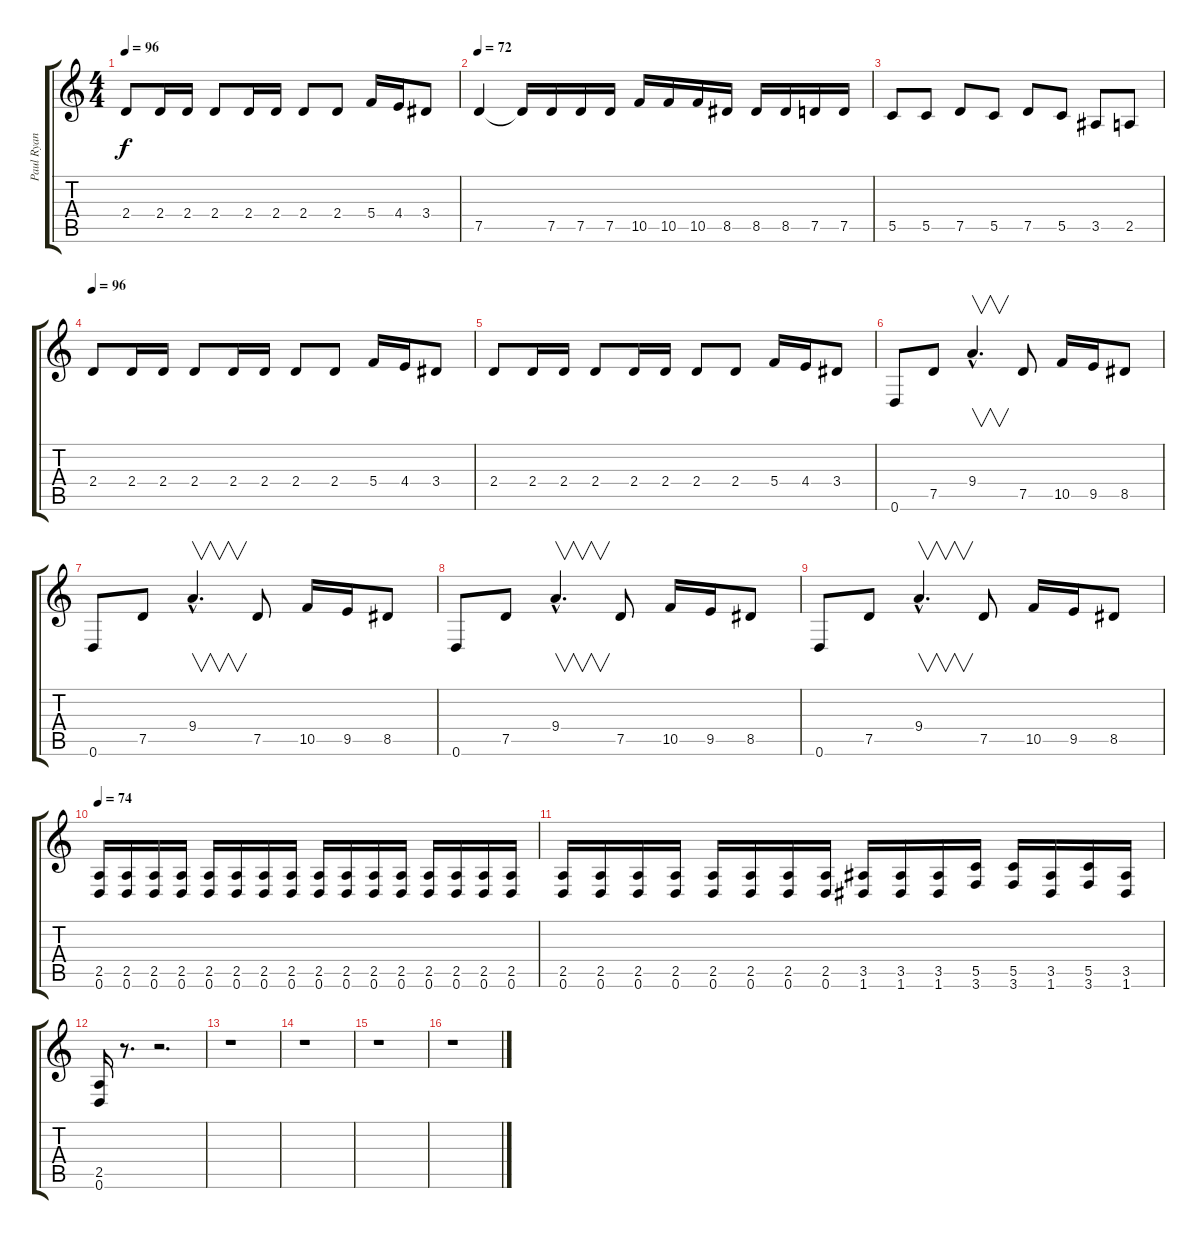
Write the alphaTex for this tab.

\track ("Paul Ryan (Guitar)" "Paul Ryan ") {instrument distortionguitar}
\staff {score tabs}
\tuning (D4 A3 F3 C3 G2 D2) {hide}
\ts (4 4)
\tempo 96
\clef g2
\ks c
2.4.8{dy f} 2.4.16 2.4.16 2.4.8 2.4.16 2.4.16 2.4.8 2.4.8 5.4.16 4.4.16 3.4.8 |
\tempo 72
7.5.4 7.5{t}.16 7.5.16 7.5.16 7.5.16 10.5.16 10.5.16 10.5.16 8.5.16 8.5.16 8.5.16 7.5.16 7.5.16 |
5.5.8 5.5.8 7.5.8 5.5.8 7.5.8 5.5.8 3.5.8 2.5.8 |
\tempo 96
2.4.8 2.4.16 2.4.16 2.4.8 2.4.16 2.4.16 2.4.8 2.4.8 5.4.16 4.4.16 3.4.8 |
2.4.8 2.4.16 2.4.16 2.4.8 2.4.16 2.4.16 2.4.8 2.4.8 5.4.16 4.4.16 3.4.8 |
0.6.8 7.5.8 9.4{hac}.4{v d} 7.5.8 10.5.16 9.5.16 8.5.8 |
0.6.8 7.5.8 9.4{hac}.4{v d} 7.5.8 10.5.16 9.5.16 8.5.8 |
0.6.8 7.5.8 9.4{hac}.4{v d} 7.5.8 10.5.16 9.5.16 8.5.8 |
0.6.8 7.5.8 9.4{hac}.4{v d} 7.5.8 10.5.16 9.5.16 8.5.8 |
\tempo 74
(2.5 0.6).16 (2.5 0.6).16 (2.5 0.6).16 (2.5 0.6).16 (2.5 0.6).16 (2.5 0.6).16 (2.5 0.6).16 (2.5 0.6).16 (2.5 0.6).16 (2.5 0.6).16 (2.5 0.6).16 (2.5 0.6).16 (2.5 0.6).16 (2.5 0.6).16 (2.5 0.6).16 (2.5 0.6).16 |
(2.5 0.6).16 (2.5 0.6).16 (2.5 0.6).16 (2.5 0.6).16 (2.5 0.6).16 (2.5 0.6).16 (2.5 0.6).16 (2.5 0.6).16 (3.5 1.6).16 (3.5 1.6).16 (3.5 1.6).16 (5.5 3.6).16 (5.5 3.6).16 (3.5 1.6).16 (5.5 3.6).16 (3.5 1.6).16 |
(2.5 0.6).16 r.8{d} r.2{d} |
r.1 |
r.1 |
r.1 |
r.1
